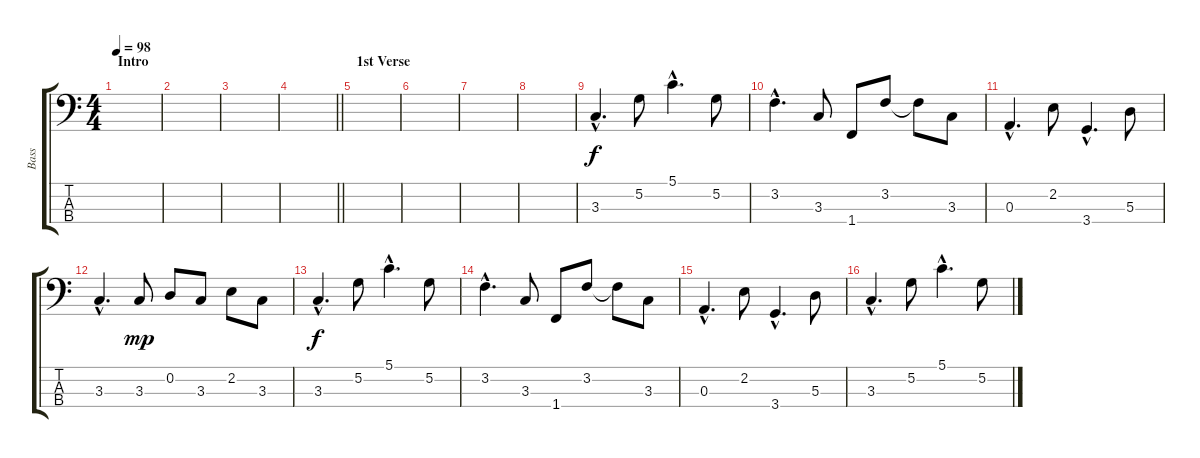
\track ("Bass" "Bass") {instrument electricbassfinger}
\staff {score tabs}
\tuning (G2 D2 A1 E1) {hide}
\ts (4 4)
\section ("" "Intro")
\tempo 98
\clef f4
\ks c
|
|
|
\barLineRight lightlight
|
\section ("" "1st Verse")
|
|
|
|
3.3{hac}.4{d} 5.2.8 5.1{hac}.4{d} 5.2.8 |
3.2{hac}.4{d} 3.3.8 1.4.8 3.2.8 3.2{t}.8 3.3.8 |
0.3{hac}.4{d} 2.2.8 3.4{hac}.4{d} 5.3.8 |
3.3{hac}.4{d} 3.3.8{dy mp} 0.2.8 3.3.8 2.2.8 3.3.8 |
3.3{hac}.4{d dy f} 5.2.8 5.1{hac}.4{d} 5.2.8 |
3.2{hac}.4{d} 3.3.8 1.4.8 3.2.8 3.2{t}.8 3.3.8 |
0.3{hac}.4{d} 2.2.8 3.4{hac}.4{d} 5.3.8 |
3.3{hac}.4{d} 5.2.8 5.1{hac}.4{d} 5.2.8
